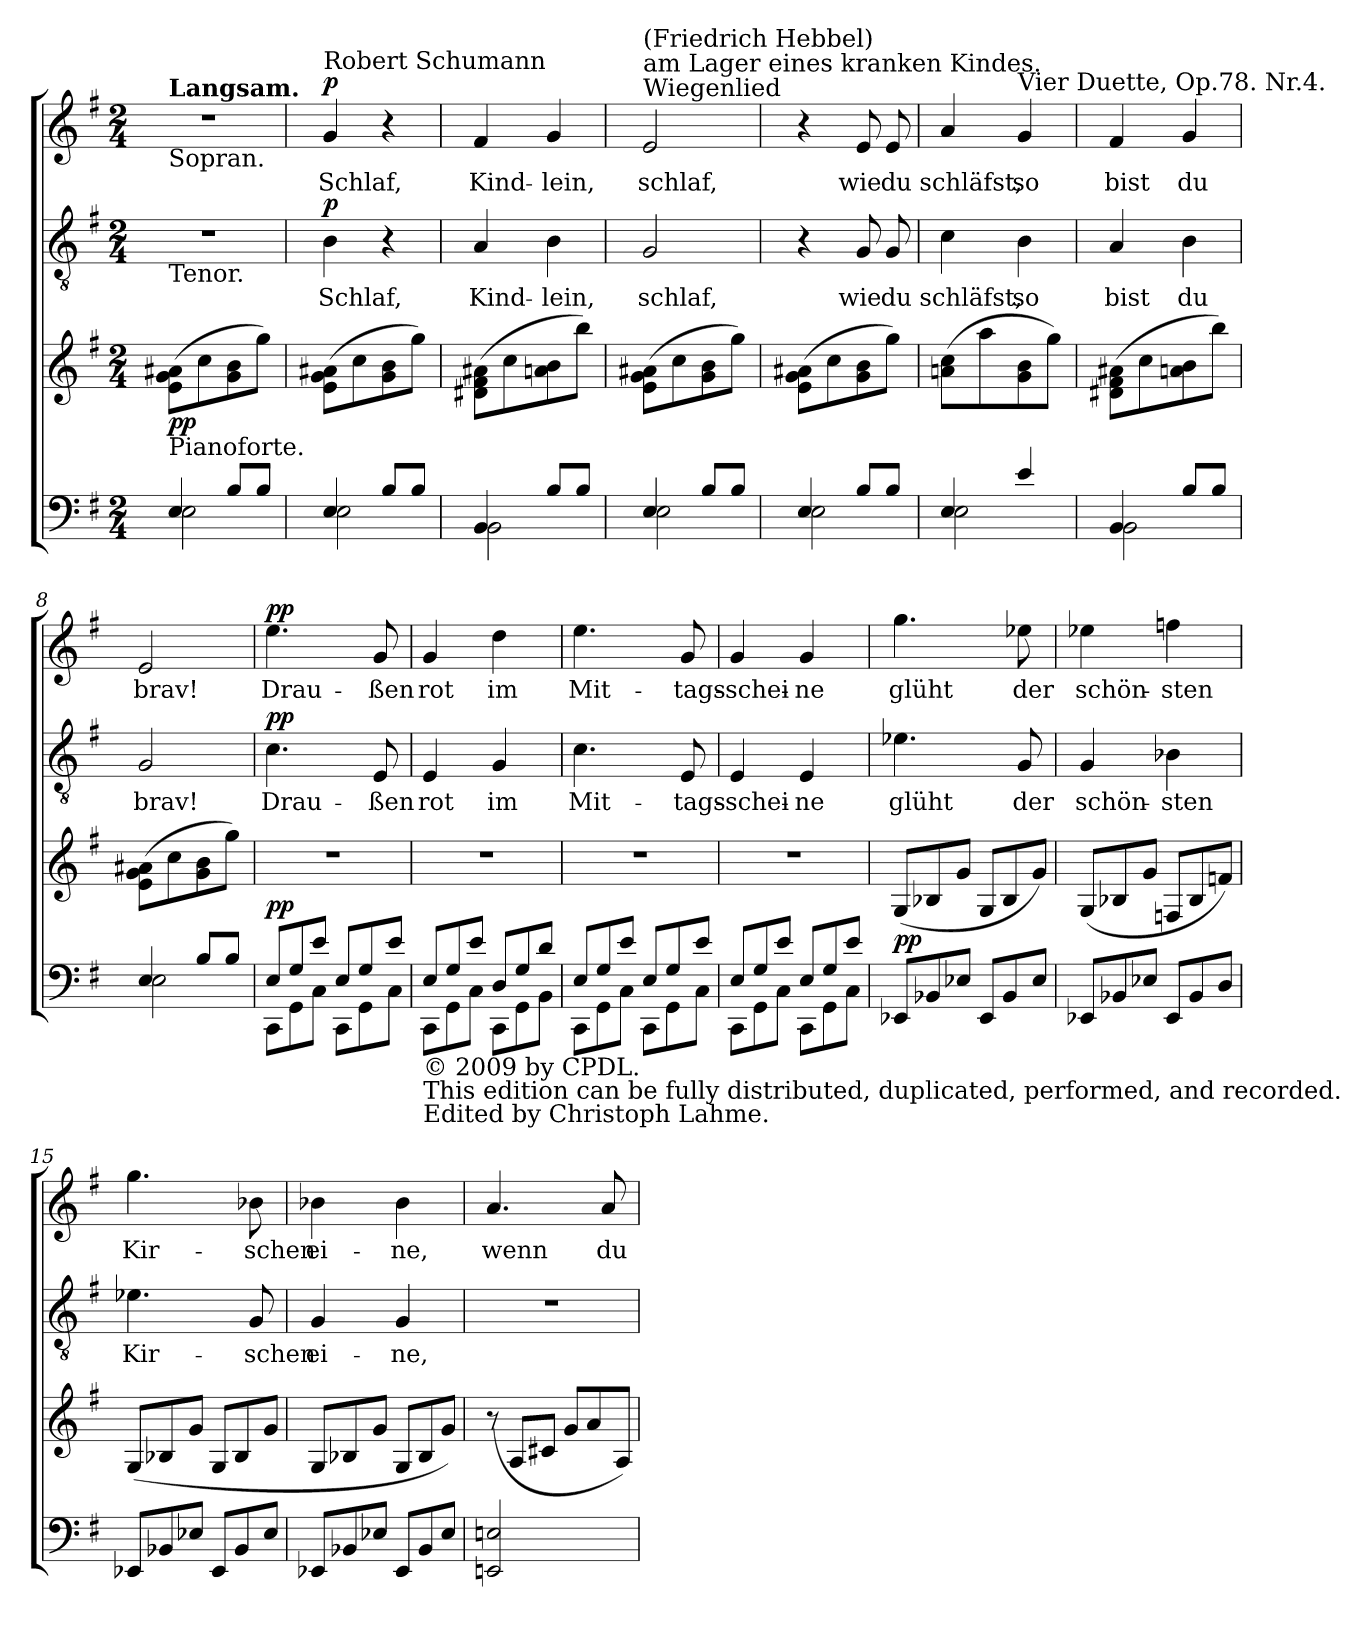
**kern	**kern	**dynam	**kern	**text	**dynam	**kern	**text	**dynam
*part3	*part3	*part3	*part2	*part2	*part2	*part1	*part1	*part1
*staff4	*staff3	*staff3/4	*staff2	*staff2	*staff2	*staff1	*staff1	*staff1
*clefF4	*clefG2	*	*clefGv2	*	*	*clefG2	*	*
*k[f#]	*k[f#]	*	*k[f#]	*	*	*k[f#]	*	*
*G:	*G:	*	*G:	*	*	*G:	*	*
*M2/4	*M2/4	*	*M2/4	*	*	*M2/4	*	*
=1	=1	=1	=1	=1	=1	=1	=1	=1
*^	*	*	*	*	*	*	*	*
!	!	!	!	!	!	!	!LO:TX:a:B:t=Langsam.	!	!
!	!	!	!	!	!	!	!LO:TX:b:t=Sopran.	!	!
!	!	!	!	!LO:TX:b:t=Tenor.	!	!	!	!	!
!	!	!LO:TX:b:t=Pianoforte.	!	!	!	!	!	!	!
!	!	!	!LO:DY:b	!	!	!	!	!	!
4E/	2E\	(>8e\ 8g\ 8a#X\L	pp	2r	.	.	2r	.	.
.	.	8cc\	.	.	.	.	.	.	.
8B/L	.	8g\ 8b\	.	.	.	.	.	.	.
8B/J	.	8gg\J)	.	.	.	.	.	.	.
=2	=2	=2	=2	=2	=2	=2	=2	=2	=2
!	!	!	!	!	!	!	!LO:TX:a:t=Robert Schumann	!	!
!	!	!	!	!	!LO:LY:b	!LO:DY:a	!	!LO:LY:b	!LO:DY:a
4E/	2E\	(>8e\ 8g\ 8a#X\L	.	4B\	Schlaf,	p	4g/	Schlaf,	p
.	.	8cc\	.	.	.	.	.	.	.
8B/L	.	8g\ 8b\	.	4r	.	.	4r	.	.
8B/J	.	8gg\J)	.	.	.	.	.	.	.
=3	=3	=3	=3	=3	=3	=3	=3	=3	=3
!	!	!	!	!	!LO:LY:b	!	!	!LO:LY:b	!
4BB/	2BB\	(>8d#X\ 8f#\ 8a#X\L	.	4A/	Kind-	.	4f#/	Kind-	.
.	.	8cc\	.	.	.	.	.	.	.
!	!	!	!	!	!LO:LY:b	!	!	!LO:LY:b	!
8B/L	.	8an\ 8b\	.	4B\	-lein,	.	4g/	-lein,	.
8B/J	.	8bb\J)	.	.	.	.	.	.	.
=4	=4	=4	=4	=4	=4	=4	=4	=4	=4
!	!	!	!	!	!	!	!LO:TX:a:t=Wiegenlied	!	!
!	!	!	!	!	!	!	!LO:TX:a:t=am Lager eines kranken Kindes.	!	!
!	!	!	!	!	!	!	!LO:TX:a:t=(Friedrich Hebbel)	!	!
!	!	!	!	!	!LO:LY:b	!	!	!LO:LY:b	!
4E/	2E\	(>8e\ 8g\ 8a#X\L	.	2G/	schlaf,	.	2e/	schlaf,	.
.	.	8cc\	.	.	.	.	.	.	.
8B/L	.	8g\ 8b\	.	.	.	.	.	.	.
8B/J	.	8gg\J)	.	.	.	.	.	.	.
=5	=5	=5	=5	=5	=5	=5	=5	=5	=5
4E/	2E\	(>8e\ 8g\ 8a#X\L	.	4r	.	.	4r	.	.
.	.	8cc\	.	.	.	.	.	.	.
!	!	!	!	!	!LO:LY:b	!	!	!LO:LY:b	!
8B/L	.	8g\ 8b\	.	8G/	wie	.	8e/	wie	.
!	!	!	!	!	!LO:LY:b	!	!	!LO:LY:b	!
8B/J	.	8gg\J)	.	8G/	du	.	8e/	du	.
=6	=6	=6	=6	=6	=6	=6	=6	=6	=6
!	!	!	!	!	!LO:LY:b	!	!	!LO:LY:b	!
4E/	2E\	(>8an\ 8cc\L	.	4c\	schläfst,	.	4a/	schläfst,	.
.	.	8aa\	.	.	.	.	.	.	.
!	!	!	!	!	!	!	!LO:TX:a:t=Vier Duette, Op.78. Nr.4.	!	!
!	!	!	!	!	!LO:LY:b	!	!	!LO:LY:b	!
4e/	.	8g\ 8b\	.	4B\	so	.	4g/	so	.
.	.	8gg\J)	.	.	.	.	.	.	.
=7	=7	=7	=7	=7	=7	=7	=7	=7	=7
!	!	!	!	!	!LO:LY:b	!	!	!LO:LY:b	!
4BB/	2BB\	(>8d#X\ 8f#\ 8a#X\L	.	4A/	bist	.	4f#/	bist	.
.	.	8cc\	.	.	.	.	.	.	.
!	!	!	!	!	!LO:LY:b	!	!	!LO:LY:b	!
8B/L	.	8an\ 8b\	.	4B\	du	.	4g/	du	.
8B/J	.	8bb\J)	.	.	.	.	.	.	.
!!LO:LB:g=z
=8	=8	=8	=8	=8	=8	=8	=8	=8	=8
!	!	!	!	!	!LO:LY:b	!	!	!LO:LY:b	!
4E/	2E\	(>8e\ 8g\ 8a#X\L	.	2G/	brav!	.	2e/	brav!	.
.	.	8cc\	.	.	.	.	.	.	.
8B/L	.	8g\ 8b\	.	.	.	.	.	.	.
8B/J	.	8gg\J)	.	.	.	.	.	.	.
=9	=9	=9	=9	=9	=9	=9	=9	=9	=9
*Xtuplet	*	*	*	*	*	*	*	*	*
!	!	!	!LO:DY:a=2	!	!LO:LY:b	!LO:DY:a	!	!LO:LY:b	!LO:DY:a
12E/L	12CC\L	2r	pp	4.c\	Drau-	pp	4.ee\	Drau-	pp
12G/	12GG\	.	.	.	.	.	.	.	.
12e/J	12C\J	.	.	.	.	.	.	.	.
12E/L	12CC\L	.	.	.	.	.	.	.	.
12G/	12GG\	.	.	.	.	.	.	.	.
!	!	!	!	!	!LO:LY:b	!	!	!LO:LY:b	!
.	.	.	.	8E/	-ßen	.	8g/	-ßen	.
12e/J	12C\J	.	.	.	.	.	.	.	.
=10	=10	=10	=10	=10	=10	=10	=10	=10	=10
!LO:TX:b:t=© 2009 by CPDL.\nThis edition can be fully distributed, duplicated, performed, and recorded.\nEdited by Christoph Lahme.	!	!	!	!	!	!	!	!	!
!	!	!	!	!	!LO:LY:b	!	!	!LO:LY:b	!
12E/L	12CC\L	2r	.	4E/	rot	.	4g/	rot	.
12G/	12GG\	.	.	.	.	.	.	.	.
12e/J	12C\J	.	.	.	.	.	.	.	.
!	!	!	!	!	!LO:LY:b	!	!	!LO:LY:b	!
12D/L	12CC\L	.	.	4G/	im	.	4dd\	im	.
12G/	12GG\	.	.	.	.	.	.	.	.
12d/J	12BB\J	.	.	.	.	.	.	.	.
=11	=11	=11	=11	=11	=11	=11	=11	=11	=11
!	!	!	!	!	!LO:LY:b	!	!	!LO:LY:b	!
12E/L	12CC\L	2r	.	4.c\	Mit-	.	4.ee\	Mit-	.
12G/	12GG\	.	.	.	.	.	.	.	.
12e/J	12C\J	.	.	.	.	.	.	.	.
12E/L	12CC\L	.	.	.	.	.	.	.	.
12G/	12GG\	.	.	.	.	.	.	.	.
!	!	!	!	!	!LO:LY:b	!	!	!LO:LY:b	!
.	.	.	.	8E/	-tags-	.	8g/	-tags-	.
12e/J	12C\J	.	.	.	.	.	.	.	.
=12	=12	=12	=12	=12	=12	=12	=12	=12	=12
!	!	!	!	!	!LO:LY:b	!	!	!LO:LY:b	!
12E/L	12CC\L	2r	.	4E/	-schei-	.	4g/	-schei-	.
12G/	12GG\	.	.	.	.	.	.	.	.
12e/J	12C\J	.	.	.	.	.	.	.	.
!	!	!	!	!	!LO:LY:b	!	!	!LO:LY:b	!
12E/L	12CC\L	.	.	4E/	-ne	.	4g/	-ne	.
12G/	12GG\	.	.	.	.	.	.	.	.
12e/J	12C\J	.	.	.	.	.	.	.	.
=13	=13	=13	=13	=13	=13	=13	=13	=13	=13
!	!LO:N:vis=1	!	!	!	!	!	!	!	!
*	*	*Xtuplet	*	*	*	*	*	*	*
!	!	!	!LO:DY:a=2	!	!LO:LY:b	!	!	!LO:LY:b	!
12EE-X/L	2ryy	(>12G/L	pp	4.e-X\	glüht	.	4.gg\	glüht	.
12BB-X/	.	12B-X/	.	.	.	.	.	.	.
12E-X/J	.	12g/J	.	.	.	.	.	.	.
12EE-/L	.	12G/L	.	.	.	.	.	.	.
12BB-/	.	12B-/	.	.	.	.	.	.	.
!	!	!	!	!	!LO:LY:b	!	!	!LO:LY:b	!
.	.	.	.	8G/	der	.	8ee-X\	der	.
12E-/J	.	12g/J)	.	.	.	.	.	.	.
!!LO:PB:g=z
=14	=14	=14	=14	=14	=14	=14	=14	=14	=14
!	!LO:N:vis=1	!	!	!	!LO:LY:b	!	!	!LO:LY:b	!
12EE-X/L	2ryy	(>12G/L	.	4G/	schön-	.	4ee-X\	schön-	.
12BB-X/	.	12B-X/	.	.	.	.	.	.	.
12E-X/J	.	12g/J	.	.	.	.	.	.	.
!	!	!	!	!	!LO:LY:b	!	!	!LO:LY:b	!
12EE-/L	.	12Fn/L	.	4B-X\	-sten	.	4ffn\	-sten	.
12BB-/	.	12B-/	.	.	.	.	.	.	.
12D/J	.	12fn/J)	.	.	.	.	.	.	.
=15	=15	=15	=15	=15	=15	=15	=15	=15	=15
!	!LO:N:vis=1	!	!	!	!LO:LY:b	!	!	!LO:LY:b	!
12EE-X/L	2ryy	(>12G/L	.	4.e-X\	Kir-	.	4.gg\	Kir-	.
12BB-X/	.	12B-X/	.	.	.	.	.	.	.
12E-X/J	.	12g/J	.	.	.	.	.	.	.
12EE-/L	.	12G/L	.	.	.	.	.	.	.
12BB-/	.	12B-/	.	.	.	.	.	.	.
!	!	!	!	!	!LO:LY:b	!	!	!LO:LY:b	!
.	.	.	.	8G/	-schen	.	8b-X\	-schen	.
12E-/J	.	12g/J	.	.	.	.	.	.	.
=16	=16	=16	=16	=16	=16	=16	=16	=16	=16
!	!LO:N:vis=1	!	!	!	!LO:LY:b	!	!	!LO:LY:b	!
12EE-X/L	2ryy	12G/L	.	4G/	ei-	.	4b-X\	ei-	.
12BB-X/	.	12B-X/	.	.	.	.	.	.	.
12E-X/J	.	12g/J	.	.	.	.	.	.	.
!	!	!	!	!	!LO:LY:b	!	!	!LO:LY:b	!
12EE-/L	.	12G/L	.	4G/	-ne,	.	4b-\	-ne,	.
12BB-/	.	12B-/	.	.	.	.	.	.	.
12E-/J	.	12g/J)	.	.	.	.	.	.	.
=17	=17	=17	=17	=17	=17	=17	=17	=17	=17
!	!LO:N:vis=1	!	!	!	!	!	!	!LO:LY:b	!
2EEn/ 2En/	2ryy	(<12r	.	2r	.	.	4.a/	wenn	.
.	.	12A/L	.	.	.	.	.	.	.
.	.	12c#X/J	.	.	.	.	.	.	.
.	.	12g/L	.	.	.	.	.	.	.
.	.	12a/	.	.	.	.	.	.	.
!	!	!	!	!	!	!	!	!LO:LY:b	!
.	.	.	.	.	.	.	8a/	du	.
.	.	12A/J)	.	.	.	.	.	.	.
*v	*v	*	*	*	*	*	*	*	*
=	=	=	=	=	=	=	=	=
*-	*-	*-	*-	*-	*-	*-	*-	*-
